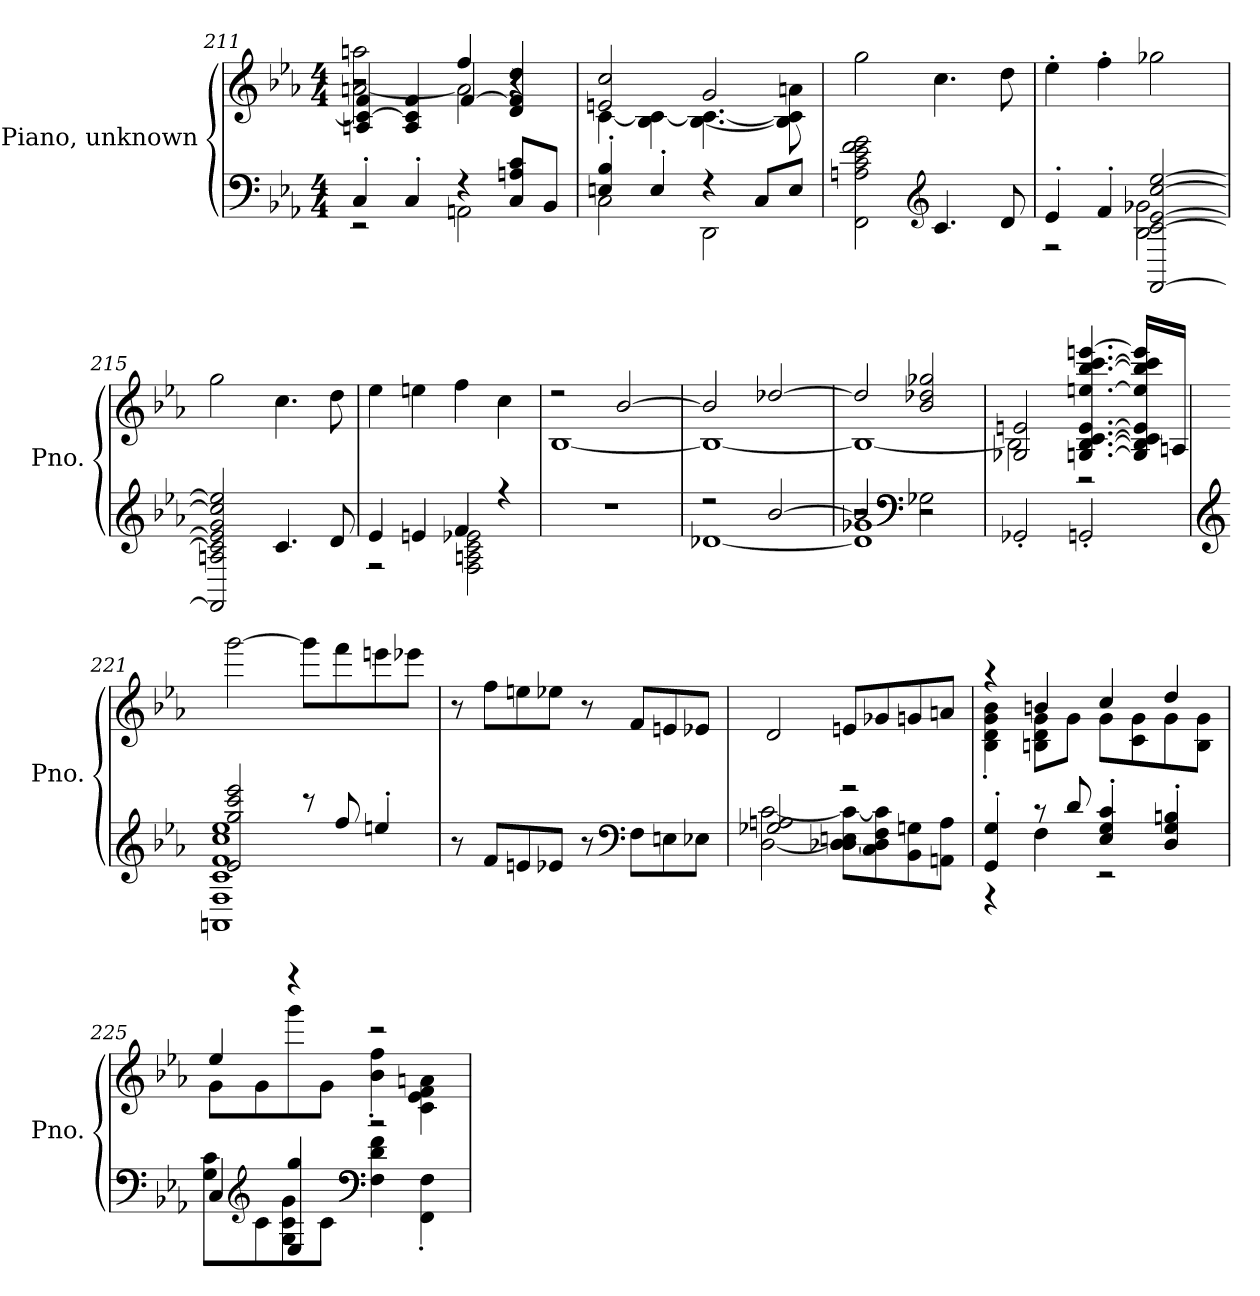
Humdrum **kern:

**kern	**kern
*part1	*part1
*staff2	*staff1
*I"Piano, unknown	*
*I'Pno.	*
!!LO:LB:g=z
*clefF4	*clefG2
*k[b-e-a-]	*k[b-e-a-]
*M4/4	*M4/4
=211	=211
*^	*^
*	*	*	*^
4C'/	2r	2r	[2an\ 2aan\	4An/ 4c/_ 4f/
4C'/	.	.	.	4A/ 4c/] 4f/
4r	2AAn\	4ff/	2a\]	[4f/
8C/ 8An/ 8c/L	.	4r	.	4d/ 4f/] 4dd/
8BB-/J	.	.	.	.
*	*	*	*v	*v
=212	=212	=212	=212
4En/' 4B-/'	2C\	2en/ 2cc/	[4c\
4E'/	.	.	4B-\ 4c\_
4r	2DD\	2g/	[4.B-\ 4.c\_
8C/L	.	.	.
8E/J	.	.	8B-\] 8c\] 8an\
*v	*v	*	*
*	*v	*v
=213	=213
2FF\ 2An\ 2c\ 2e-\ 2f\ 2g\	2gg\
*clefG2	*
4.c/	4.cc\
8d/	8dd\
=214	=214
*^	*
4e-'/	2r	4ee-'\
4f'/	.	4ff'\
[2FF/ [2c/ [2e-/ [2cc/ [2ee-/	2B-\ 2g-X\	2gg-X\
*v	*v	*
=215	=215
2FF/] 2An/ 2c/] 2e-/] 2g/ 2cc/] 2ee-/]	2gg\
4.c/	4.cc\
8d/	8dd\
=216	=216
*^	*
4e-/	2r	4ee-\
4en/	.	4een\
4f/	2F\ 2An\ 2c\ 2e-X\	4ff\
4r	.	4cc\
*v	*v	*
!!LO:LB:g=z
=217	=217
*	*^
1r	2r	[1B-
.	[2b-/	.
=218	=218	=218
*^	*	*
2r	[1d-X	2b-/]	1B-_
[2b-/	.	[2dd-X/	.
=219	=219	=219	=219
*^	*^	*	*
2b-/]	1g-X	1d-]	2r	2dd-/]	1B-_
*clefF4	*	*	*	*	*
2r	.	.	2G-X\	2b-/ 2dd-X/ 2gg-X/	.
*v	*v	*v	*v	*	*
=220	=220	=220
2GG-X'/	2G-X/ 2en/	2B-\]
2GGn'/	[4.Gn/ [4.B-/ [4.c/ [4.e/ [4.een/ [4.bb-/ [4.ccc/ [4.eeen/	2r
.	16G/] 16B-/] 16c/] 16e/] 16ee/] 16bb-/] 16ccc/] 16eee/]LL	.
.	16An/JJ	.
*	*v	*v
=221	=221
*clefG2	*
*^	*
2e-/ 2gg/ 2ccc/ 2eee-/	1AAn 1F 1c 1f 1cc 1ee-	[2ggg\
8r	.	8ggg\L]
8ff/	.	8fff\
4een'/	.	8eeen\
.	.	8eee-X\J
*v	*v	*
!!LO:LB:g=z
=222	=222
8r	8r
8f/L	8ff\L
8en/	8een\
8e-X/J	8ee-X\J
8r	8r
*clefF4	*
8F\L	8f/L
8En\	8en/
8E-X\J	8e-X/J
=223	=223
*^	*
2G-X/ 2An/	[2D\ [2c\	2d/
2r	8D-X\ 8D\_ 8En\ 8c\_L	8en/L
.	8C\ 8D\] 8F\ 8c\]	8g-X/
.	8BB-\ 8Gn\	8gn/
.	8AAn\ 8A\J	8an/J
=224	=224	=224
*	*	*^
4GG/' 4G/'	4r	4r	4B-\' 4d\' 4g\' 4b-\'
8r	4F\	4bn/	8Bn\ 8d\ 8g\L
8d/	.	.	8g\J
4E-/' 4G/' 4c/'	2r	4cc/	8g\L
.	.	.	8c\ 8g\
4D/' 4G/' 4Bn/'	.	4dd/	8g\
.	.	.	8B\ 8g\J
!!LO:LB:g=z	!!
=225	=225	=225	=225
4C/	8G\ 8c\L	4ee-/	8g\L
*clefG2	*	*	*
.	8c\	.	8g\
4E-/ 4gg/	8G\ 8c\ 8g\	4r	8ggg\
.	8c\J	.	8g\J
*clefF4	*	*	*
2r	4F\ 4d\ 4f\	2r	4b-\' 4ff\'
.	4FF\' 4F\'	.	4c\ 4e-\ 4f\ 4an\
*v	*v	*	*
*	*v	*v
=	=
*-	*-
